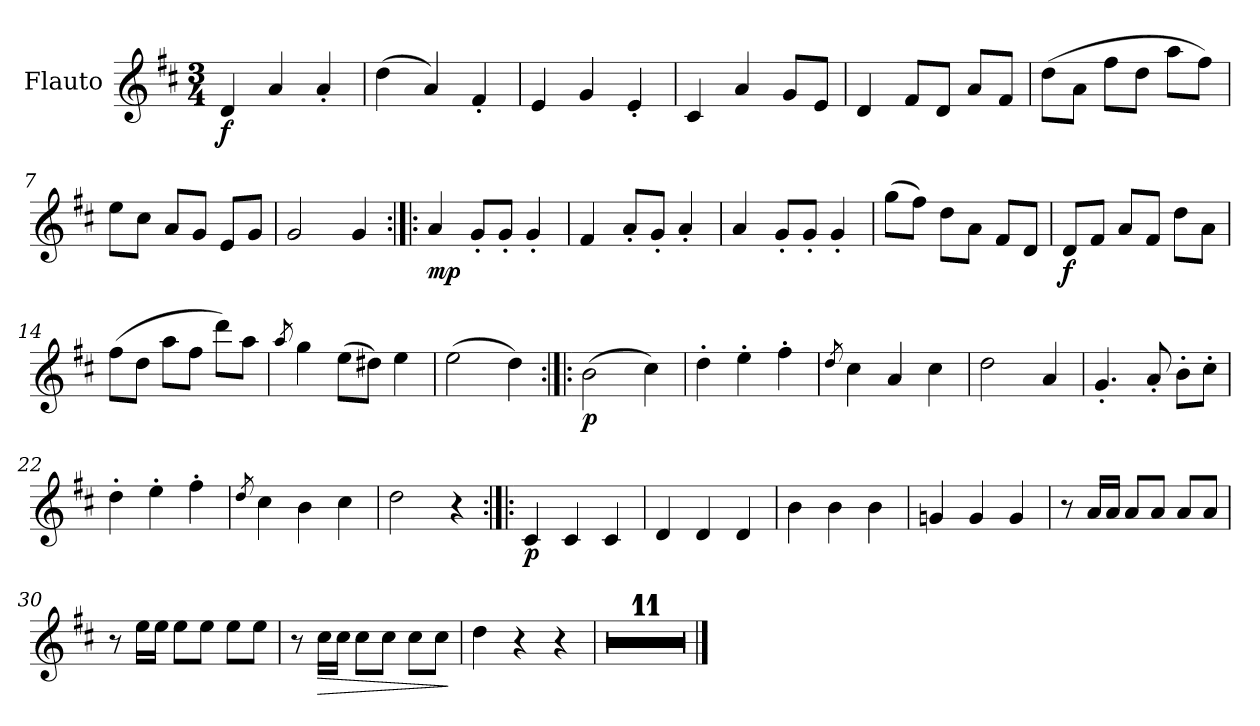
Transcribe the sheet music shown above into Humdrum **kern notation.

**kern	**dynam
*part1	*part1
*staff1	*staff1
*I"Flauto	*
*I'Fl.	*
*clefG2	*
*k[f#c#]	*
*M3/4	*
*MM120	*
=1	=1
!	!LO:DY:b
4d/	f
4a/	.
4a'/	.
=2	=2
(4dd\	.
4a/)	.
4f#'/	.
=3	=3
4e/	.
4g/	.
4e'/	.
=4	=4
4c#/	.
4a/	.
8g/L	.
8e/J	.
=5	=5
4d/	.
8f#/L	.
8d/J	.
8a/L	.
8f#/J	.
=6	=6
(8dd\L	.
8a\J	.
8ff#\L	.
8dd\J	.
8aa\L	.
8ff#\J)	.
=7	=7
8ee\L	.
8cc#\J	.
8a/L	.
8g/J	.
8e/L	.
8g/J	.
=8	=8
2g/	.
4g/	.
!!LO:LB:g=z
=9:|!|:	=9:|!|:
!	!LO:DY:b
4a/	mp
8g'/L	.
8g'/J	.
4g'/	.
=10	=10
4f#/	.
8a'/L	.
8g'/J	.
4a'/	.
=11	=11
4a/	.
8g'/L	.
8g'/J	.
4g'/	.
=12	=12
(8gg\L	.
8ff#\J)	.
8dd\L	.
8a\J	.
8f#/L	.
8d/J	.
=13	=13
!	!LO:DY:b
8d/L	f
8f#/J	.
8a/L	.
8f#/J	.
8dd\L	.
8a\J	.
=14	=14
(8ff#\L	.
8dd\J	.
8aa\L	.
8ff#\J	.
8ddd\L)	.
8aa\J	.
=15	=15
8qaa/	.
4gg\	.
(8ee\L	.
8dd#X\J)	.
4ee\	.
!!LO:LB:g=z
=16	=16
(2ee\	.
4dd\)	.
=17:|!|:	=17:|!|:
!	!LO:DY:b
(2b\	p
4cc#\)	.
=18	=18
4dd'\	.
4ee'\	.
4ff#'\	.
=19	=19
8qdd/	.
4cc#\	.
4a/	.
4cc#\	.
=20	=20
2dd\	.
4a/	.
=21	=21
4.g'/	.
8a'/	.
8b'\L	.
8cc#'\J	.
=22	=22
4dd'\	.
4ee'\	.
4ff#'\	.
=23	=23
8qdd/	.
4cc#\	.
4b\	.
4cc#\	.
=24	=24
2dd\	.
4r	.
=25:|!|:	=25:|!|:
!	!LO:DY:b
4c#/	p
4c#/	.
4c#/	.
!!LO:LB:g=z
=26	=26
4d/	.
4d/	.
4d/	.
=27	=27
4b\	.
4b\	.
4b\	.
=28	=28
4gn/	.
4g/	.
4g/	.
=29	=29
8r	.
16a/LL	.
16a/JJ	.
8a/L	.
8a/J	.
8a/L	.
8a/J	.
=30	=30
8r	.
16ee\LL	.
16ee\JJ	.
8ee\L	.
8ee\J	.
8ee\L	.
8ee\J	.
=31	=31
8r	.
!	!LO:HP:b
16cc#\LL	>
16cc#\JJ	.
8cc#\L	.
8cc#\J	.
8cc#\L	.
8cc#\J	.
.	]
=32	=32
4dd\	.
4r	.
4r	.
=33	=33
2.r	.
=34	=34
2.r	.
!!LO:LB:g=z
=35	=35
2.r	.
=36	=36
2.r	.
=37	=37
2.r	.
=38	=38
2.r	.
=39	=39
2.r	.
=40	=40
2.r	.
=41	=41
2.r	.
=42	=42
2.r	.
=43	=43
2.r	.
==	==
*-	*-
